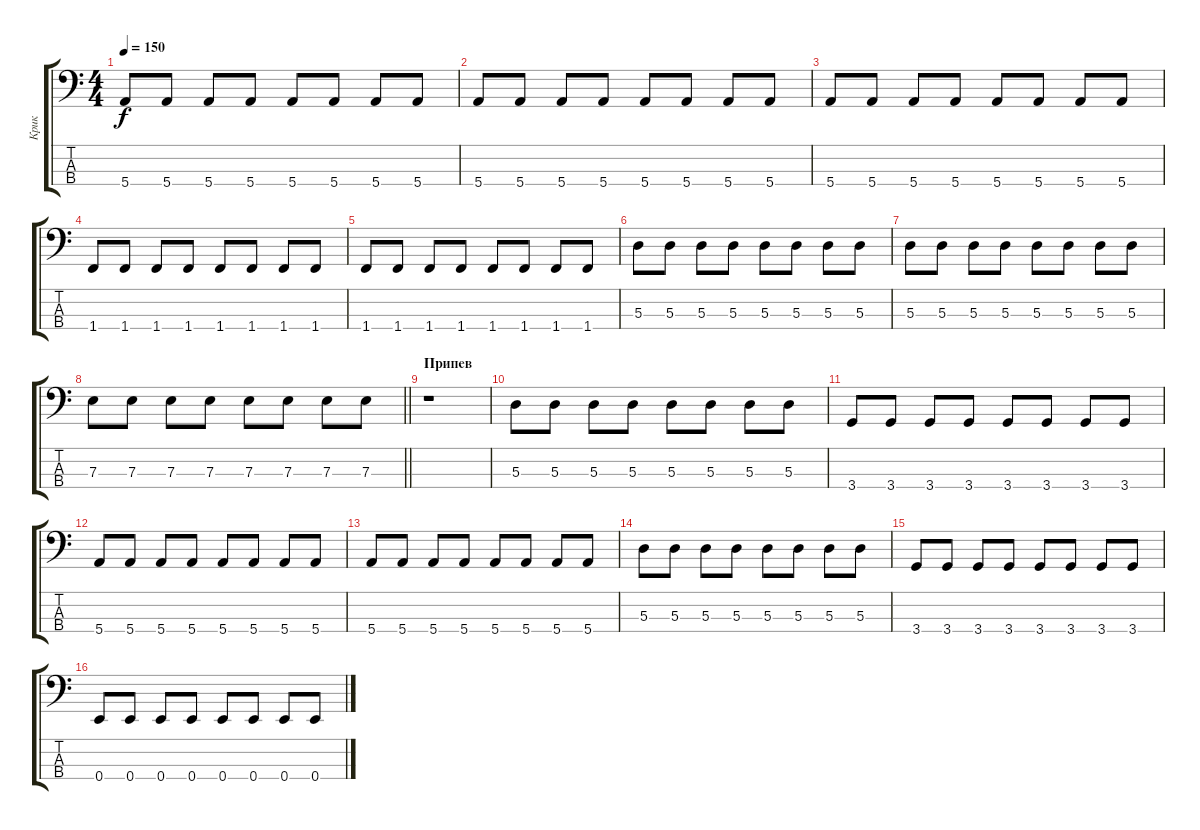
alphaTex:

\track ("Крик" "Крик") {instrument electricbassfinger}
\staff {score tabs}
\tuning (G2 D2 A1 E1) {hide}
\ts (4 4)
\tempo 150
\clef f4
\ks c
5.4.8{dy f} 5.4.8 5.4.8 5.4.8 5.4.8 5.4.8 5.4.8 5.4.8 |
5.4.8 5.4.8 5.4.8 5.4.8 5.4.8 5.4.8 5.4.8 5.4.8 |
5.4.8 5.4.8 5.4.8 5.4.8 5.4.8 5.4.8 5.4.8 5.4.8 |
1.4.8 1.4.8 1.4.8 1.4.8 1.4.8 1.4.8 1.4.8 1.4.8 |
1.4.8 1.4.8 1.4.8 1.4.8 1.4.8 1.4.8 1.4.8 1.4.8 |
5.3.8 5.3.8 5.3.8 5.3.8 5.3.8 5.3.8 5.3.8 5.3.8 |
5.3.8 5.3.8 5.3.8 5.3.8 5.3.8 5.3.8 5.3.8 5.3.8 |
\barLineRight lightlight
7.3.8 7.3.8 7.3.8 7.3.8 7.3.8 7.3.8 7.3.8 7.3.8 |
\section ("" "Припев")
r.1 |
5.3.8 5.3.8 5.3.8 5.3.8 5.3.8 5.3.8 5.3.8 5.3.8 |
3.4.8 3.4.8 3.4.8 3.4.8 3.4.8 3.4.8 3.4.8 3.4.8 |
5.4.8 5.4.8 5.4.8 5.4.8 5.4.8 5.4.8 5.4.8 5.4.8 |
5.4.8 5.4.8 5.4.8 5.4.8 5.4.8 5.4.8 5.4.8 5.4.8 |
5.3.8 5.3.8 5.3.8 5.3.8 5.3.8 5.3.8 5.3.8 5.3.8 |
3.4.8 3.4.8 3.4.8 3.4.8 3.4.8 3.4.8 3.4.8 3.4.8 |
0.4.8 0.4.8 0.4.8 0.4.8 0.4.8 0.4.8 0.4.8 0.4.8
